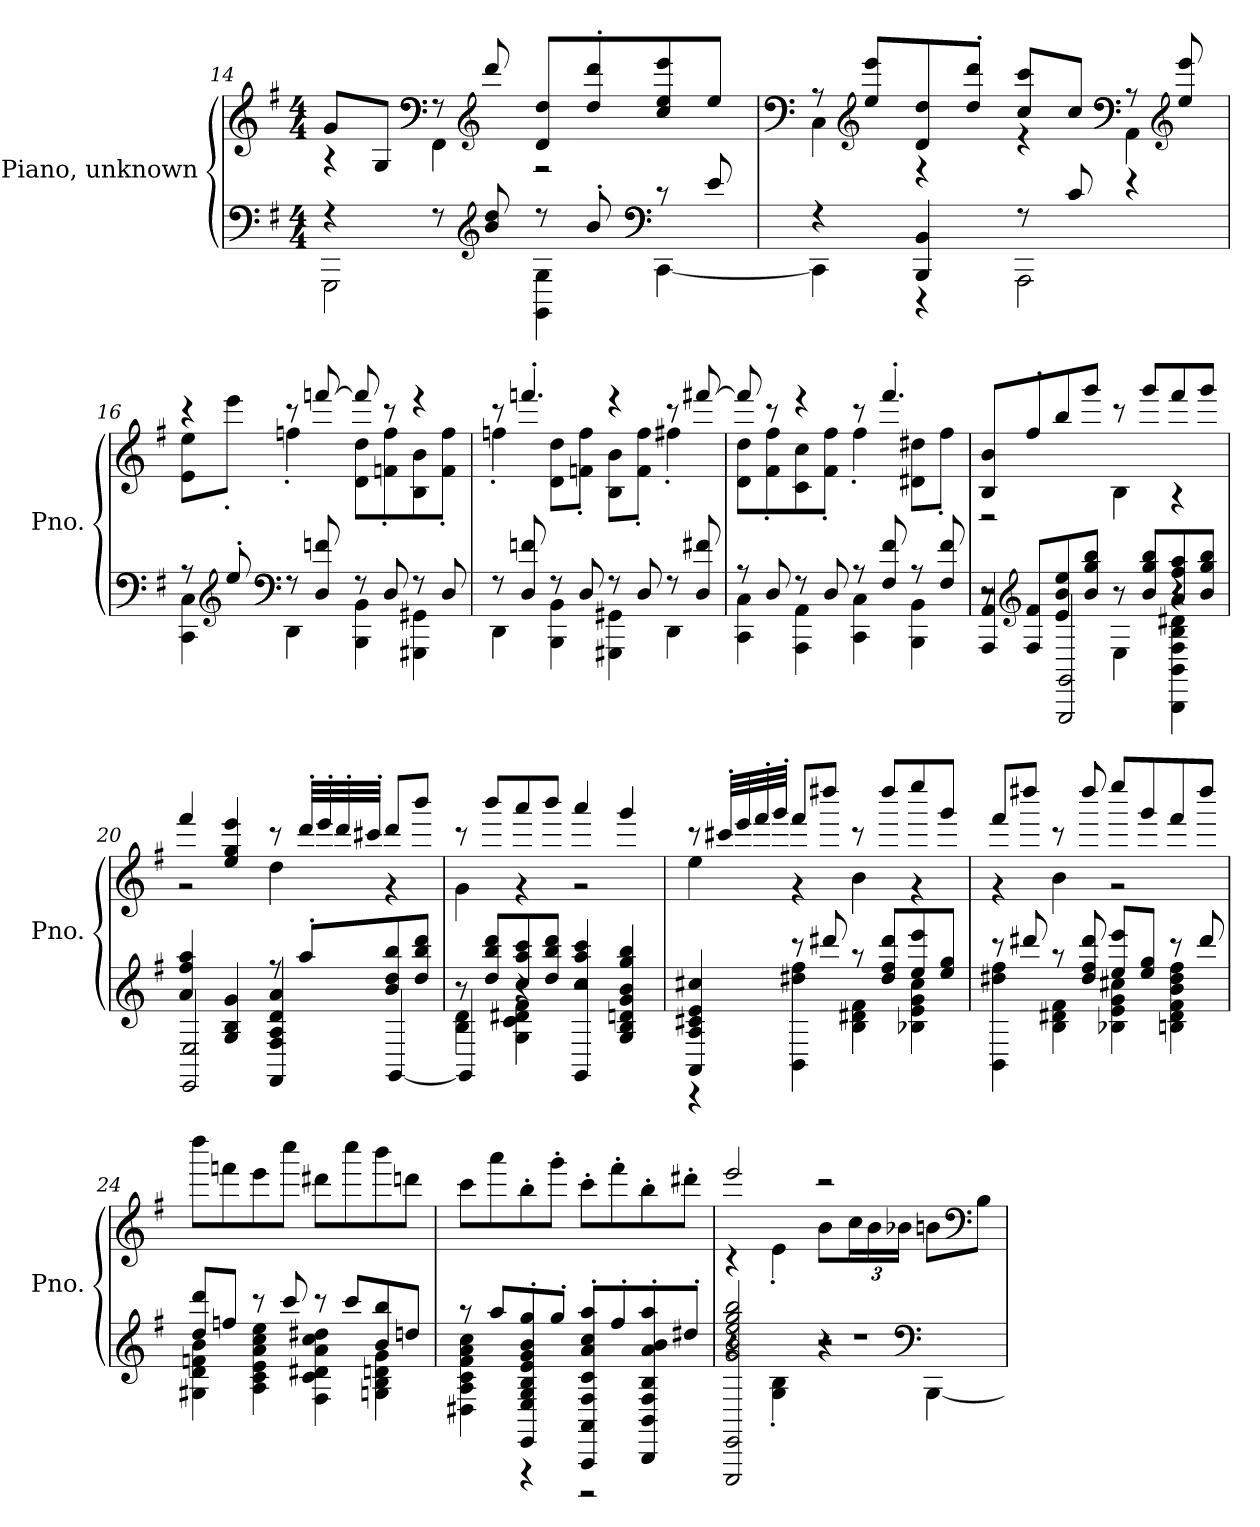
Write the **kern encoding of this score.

**kern	**kern
*part1	*part1
*staff2	*staff1
*I"Piano, unknown	*
*I'Pno.	*
*clefF4	*clefG2
*k[f#]	*k[f#]
*M4/4	*M4/4
=14	=14
*^	*^
4r	2GGG\	8g/L	4r
.	.	8G/J	.
*	*	*clefF4	*
8r	.	8r	4FF#\
*clefG2	*	*clefG2	*
8b/ 8dd/	.	8ddd/	.
8r	4GG\ 4G\	8d/ 8dd/L	2r
8b'/	.	8dd/' 8ddd/'	.
*clefF4	*	*	*
8r	[4CC\	8cc/ 8ee/ 8eee/	.
8e/	.	8ee/J	.
!!LO:LB:g=z	!!
=15	=15	=15	=15
*	*	*clefF4	*
4r	4CC\]	8r	4C\
*	*	*clefG2	*
.	.	8ee/ 8eee/L	.
4BBB/ 4BB/	4r	8d/ 8dd/	4r
.	.	8dd/' 8ddd/'J	.
8r	2AAA\	8cc/ 8ccc/L	4r
8c/	.	8cc/J	.
*	*	*clefF4	*
4r	.	8r	4AA\
*	*	*clefG2	*
.	.	8ee/ 8eee/	.
=16	=16	=16	=16
8r	4CC\ 4C\	4r	8e\ 8ee\L
*clefG2	*	*	*
8ee'/	.	.	8eee'\J
*clefF4	*	*	*
8r	4DD\	8r	4ffn'\
8D/ 8fn/	.	[8fffn/	.
8r	4BBB\ 4BB\	8fff/]	8d\ 8dd\L
8D/	.	8r	8fn\' 8ff\'
8r	4GGG#X\ 4GG#X\	4r	8B\ 8b\
8D/	.	.	8f\' 8ff\'J
!!LO:PB:g=z	!!
=17	=17	=17	=17
8r	4DD\	8r	4ffn'\
8D/ 8fn/	.	4.fffn'/	.
8r	4BBB\ 4BB\	.	8d\ 8dd\L
8D/	.	.	8fn\' 8ff\'J
8r	4GGG#X\ 4GG#X\	4r	8B\ 8b\L
8D/	.	.	8f\' 8ff\'J
8r	4DD\	8r	4ff#X'\
8D/ 8f#X/	.	[8fff#X/	.
=18	=18	=18	=18
8r	4CC\ 4C\	8fff#/]	8d\ 8dd\L
8D/	.	8r	8f#\' 8ff#\'
8r	4AAA\ 4AA\	4r	8c\ 8cc\
8D/	.	.	8f#\' 8ff#\'J
8r	4CC\ 4C\	8r	4ff#'\
8F#/ 8f#/	.	4.fff#'/	.
8r	4BBB\ 4BB\	.	8d#X\ 8dd#X\L
8F#/ 8f#/	.	.	8ff#'\J
=19	=19	=19	=19
*	*^	*	*
8r	2r	4AAA/ 4AA/	8B/ 8b/L	2r
*clefG2	*	*	*	*
8F#/ 8f#/L	.	.	8ff#'/	.
8e/ 8b/ 8ee/	.	2GGG/ 2GG/	8bb/	.
8b/ 8gg/ 8bb/J	.	.	8ggg/J	.
8r	4E\	.	8r	4B\
8b/ 8gg/ 8bb/L	.	.	8ggg/L	.
8a/ 8ff#/ 8aa/	4BBB\ 4BB\ 4F#\ 4B\ 4d#X\	4r	8fff#/	4r
8b/ 8gg/ 8bb/J	.	.	8ggg/J	.
*	*v	*v	*	*
!!LO:LB:g=z	!!
=20	=20	=20	=20
4a/ 4ff#/ 4aa/	2EE/ 2E/	4fff#/	2r
4G/ 4B/ 4g/	.	4ee/ 4gg/ 4eee/	.
8r	4FF#/ 4F#/ 4A/ 4d/ 4a/	8r	4dd\
8aa'/L	.	32ddd'/LLL	.
.	.	32eee'/	.
.	.	32ddd'/	.
.	.	32ccc#X'/JJJ	.
8b/ 8dd/ 8bb/	[4GG/	8ddd/L	4r
8dd/ 8bb/ 8ddd/J	.	8bbb/J	.
=21	=21	=21	=21
*	*^	*	*
8r	4B\ 4d\	4GG/]	8r	4g\
8dd/ 8bb/ 8ddd/L	.	.	8bbb/L	.
8cc/ 8aa/ 8ccc/	4G\ 4c\ 4d#X\ 4f#\	4r	8aaa/	4r
8dd/ 8bb/ 8ddd/J	.	.	8bbb/J	.
4GG/ 4cc/ 4aa/ 4ccc/	2r	2r	4aaa/	2r
4G/ 4B/ 4dn/ 4g/ 4b/ 4gg/ 4bb/	.	.	4ggg/	.
*	*v	*v	*	*
=22	=22	=22	=22
4AA/ 4A/ 4c#X/ 4e/ 4cc#X/	4r	8r	4ee\
.	.	32ccc#X'/LLL	.
.	.	32eee/	.
.	.	32fff#'/	.
.	.	32ggg'/JJJ	.
8r	4BB\ 4dd#X\ 4ff#\	8fff#/L	4r
8ddd#X/	.	8dddd#X/J	.
8r	4B\ 4d#X\ 4f#\	8r	4b\
8dd#/ 8ff#/ 8ddd#/L	.	8dddd#/L	.
8ee/ 8eee/	4B-X\ 4e\ 4g\ 4cc#\	8eeee/	4r
8ee/ 8gg/J	.	8ggg/J	.
!!LO:LB:g=z	!!
=23	=23	=23	=23
8r	4BB\ 4dd#X\ 4ff#\	8fff#/L	4r
8ddd#X/	.	8dddd#X/J	.
8r	4B\ 4d#X\ 4f#\	8r	4b\
8dd#/ 8ff#/ 8ddd#/	.	8dddd#/	.
8ee/ 8eee/L	4B-X\ 4e\ 4g\ 4cc#X\	8eeee/L	2r
8ee/ 8gg/J	.	8ggg/	.
8r	4Bn\ 4d#\ 4f#\ 4b\ 4dd#\ 4ff#\	8fff#/	.
8ddd#/	.	8dddd#/J	.
*	*	*v	*v
=24	=24	=24
8dd/ 8ddd/L	4G#X\ 4d\ 4fn\ 4b\	8dddd\L
8ffn/J	.	8fffn\
8r	4A\ 4c\ 4e\ 4a\ 4cc\ 4ee\	8eee\
8ccc/	.	8cccc\J
8r	4F#\ 4c\ 4d#X\ 4a\ 4cc\ 4dd#X\	8ddd#X\L
8ccc/L	.	8cccc\
8b/ 8bb/	4Gn\ 4B\ 4dn\ 4g\	8bbb\
8ddn/J	.	8dddn\J
=25	=25	=25
8r	4D#X\ 4A\ 4c\ 4f#\ 4a\ 4cc\	8ccc\L
8aa/L	.	8aaa\
8EE/' 8E/' 8G/' 8B/' 8e/' 8g/' 8b/' 8gg/'	4r	8bb'\
8gg'/J	.	8ggg'\J
8AAA/' 8AA/' 8F#/' 8c/' 8a/' 8cc/' 8aa/'L	2r	8ccc'\L
8ff#'/	.	8fff#'\
8BBB/' 8BB/' 8F#/' 8B/' 8a/' 8b/' 8aa/'	.	8bb'\
8dd#X'/J	.	8ddd#X'\J
!!LO:LB:g=z
=26	=26	=26
*	*^	*^
1r	4r	2EEE/ 2EE/ 2g/ 2b/ 2ee/ 2gg/ 2bb/	2eee/	4r
.	4G\' 4B\'	.	.	4e'\
.	4r	2r	2r	8b\L
*	*	*	*	*Xbrackettup
.	.	.	.	24cc\L
.	.	.	.	24b\
.	.	.	.	24b-X\JJ
*clefF4	*	*	*	*
.	[4BBB\	.	.	8bn\L
*	*	*	*clefF4	*
.	.	.	.	8B\J
*v	*v	*v	*	*
*	*v	*v
=	=
*-	*-
